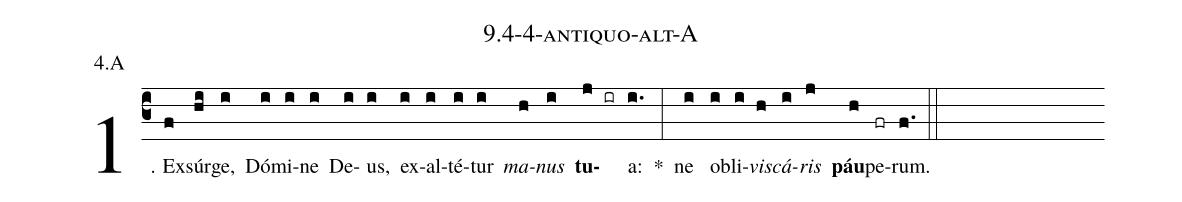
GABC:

name: 9.4-4-antiquo-alt-A;
annotation: 4.A;
%%
(c3)1. Ex(f)súr(hi)ge,(i) Dó(i)mi(i)ne(i) De(i)us,(i) ex(i)al(i)té(i)tur(i) <i>ma</i>(h)<i>nus</i>(i) <b>tu</b>(j ir)a:(i.) *(:) ne(i) ob(i)li(i)<i>vis</i>(h)<i>cá</i>(i)<i>ris</i>(j) <b>páu</b>(h)pe(fr)rum.(f.) (::)


%E(i) u(h) o(i) u(j) a(h) e.(f.) (::)
